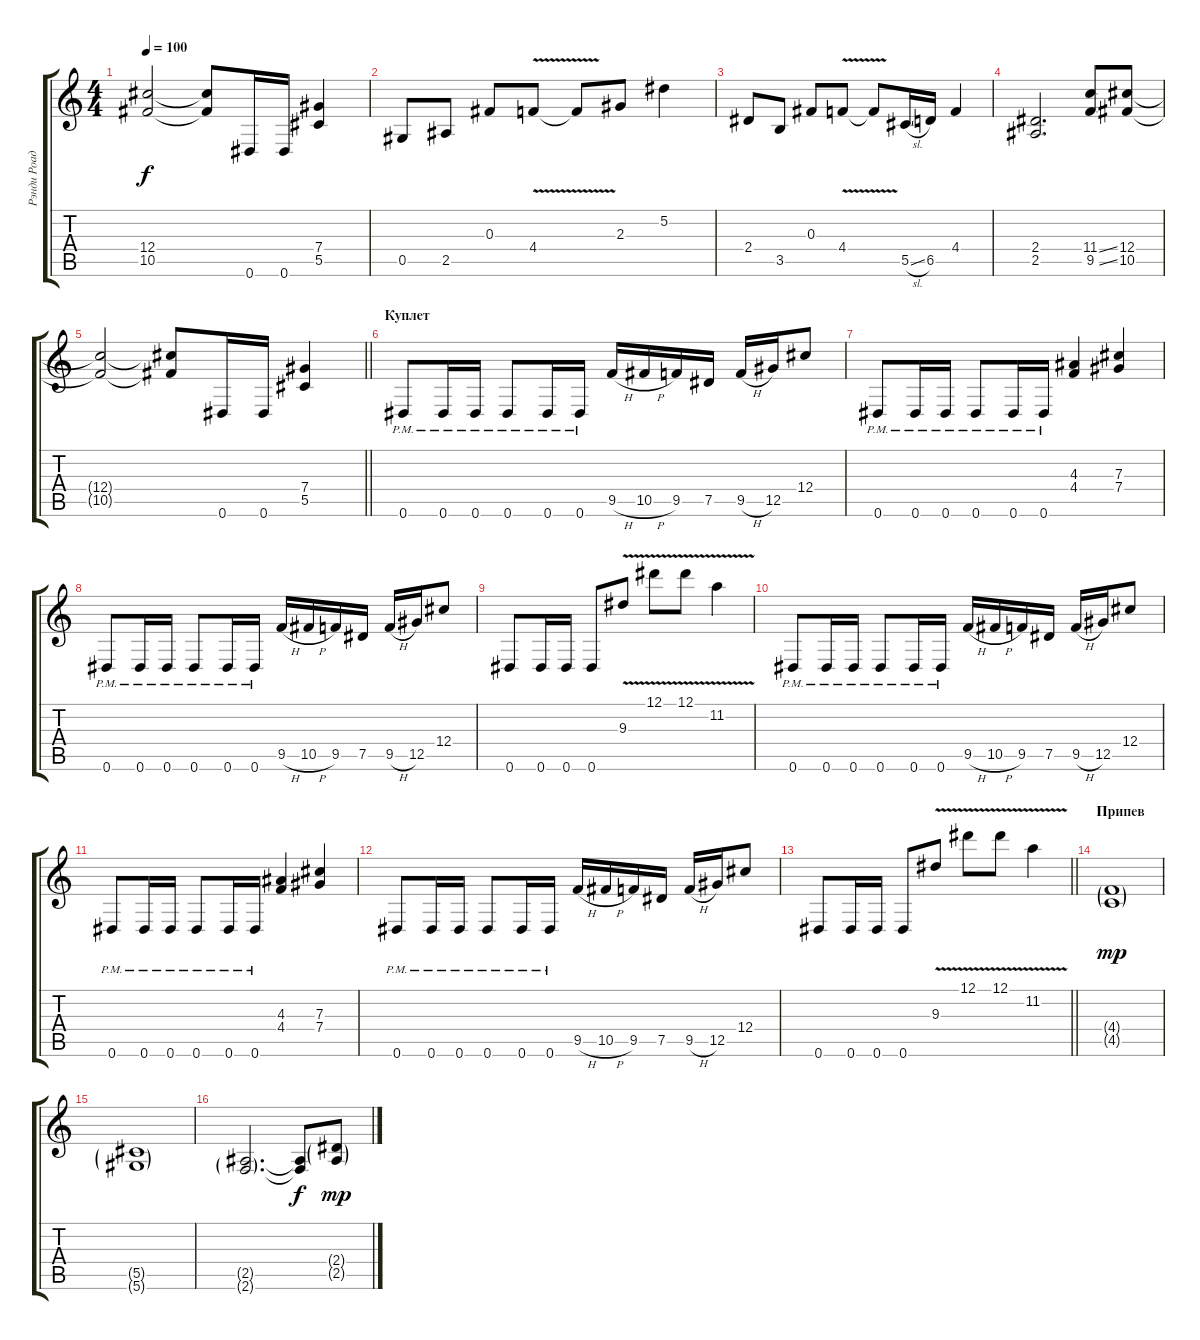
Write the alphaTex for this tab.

\track ("Рэнди Роадс 2" "Рэнди Роад") {instrument distortionguitar}
\staff {score tabs}
\tuning (Eb4 Bb3 Gb3 Db3 Ab2 Eb2) {hide}
\ts (4 4)
\tempo 100
\clef g2
\ks c
(12.4{t} 10.5{t}).2{dy f} (12.4{t} 10.5{t}).8 0.6.16 0.6.16 (7.4 5.5).4 |
0.5.8 2.5.8 0.3.8 4.4{v}.8 4.4{t}.8 2.3.8 5.2.4 |
2.4.8 3.5.8 0.3.8 4.4{v}.8 4.4{t}.8 5.5{sl}.16 6.5.16 4.4.4 |
(2.4 2.5).2{d} (11.4{ss} 9.5{ss}).8 (12.4 10.5).8 |
\barLineRight lightlight
(12.4{t} 10.5{t}).2 (12.4{t} 10.5{t}).8 0.6.16 0.6.16 (7.4 5.5).4 |
\section ("" "Куплет")
0.6{pm}.8 0.6{pm}.16 0.6{pm}.16 0.6{pm}.8 0.6{pm}.16 0.6{pm}.16 9.5{h}.16 10.5{h}.16 9.5.16 7.5.16 9.5{h}.16 12.5.16 12.4.8 |
0.6{pm}.8 0.6{pm}.16 0.6{pm}.16 0.6{pm}.8 0.6{pm}.16 0.6{pm}.16 (4.3 4.4).4 (7.3 7.4).4 |
0.6{pm}.8 0.6{pm}.16 0.6{pm}.16 0.6{pm}.8 0.6{pm}.16 0.6{pm}.16 9.5{h}.16 10.5{h}.16 9.5.16 7.5.16 9.5{h}.16 12.5.16 12.4.8 |
0.6.8 0.6.16 0.6.16 0.6.8 9.3{v}.8 12.1{v}.8 12.1{v}.8 11.2{v}.4 |
0.6{pm}.8 0.6{pm}.16 0.6{pm}.16 0.6{pm}.8 0.6{pm}.16 0.6{pm}.16 9.5{h}.16 10.5{h}.16 9.5.16 7.5.16 9.5{h}.16 12.5.16 12.4.8 |
0.6{pm}.8 0.6{pm}.16 0.6{pm}.16 0.6{pm}.8 0.6{pm}.16 0.6{pm}.16 (4.3 4.4).4 (7.3 7.4).4 |
0.6{pm}.8 0.6{pm}.16 0.6{pm}.16 0.6{pm}.8 0.6{pm}.16 0.6{pm}.16 9.5{h}.16 10.5{h}.16 9.5.16 7.5.16 9.5{h}.16 12.5.16 12.4.8 |
\barLineRight lightlight
0.6.8 0.6.16 0.6.16 0.6.8 9.3{v}.8 12.1{v}.8 12.1{v}.8 11.2{v}.4 |
\section ("" "Припев")
(4.4{g} 4.5{g}).1{dy mp} |
(5.5{g} 5.6{g}).1 |
(2.5{g} 2.6{g}).2{d} (2.5{t} 2.6{t}).8{dy f} (2.4{g} 2.5{g}).8{dy mp}
